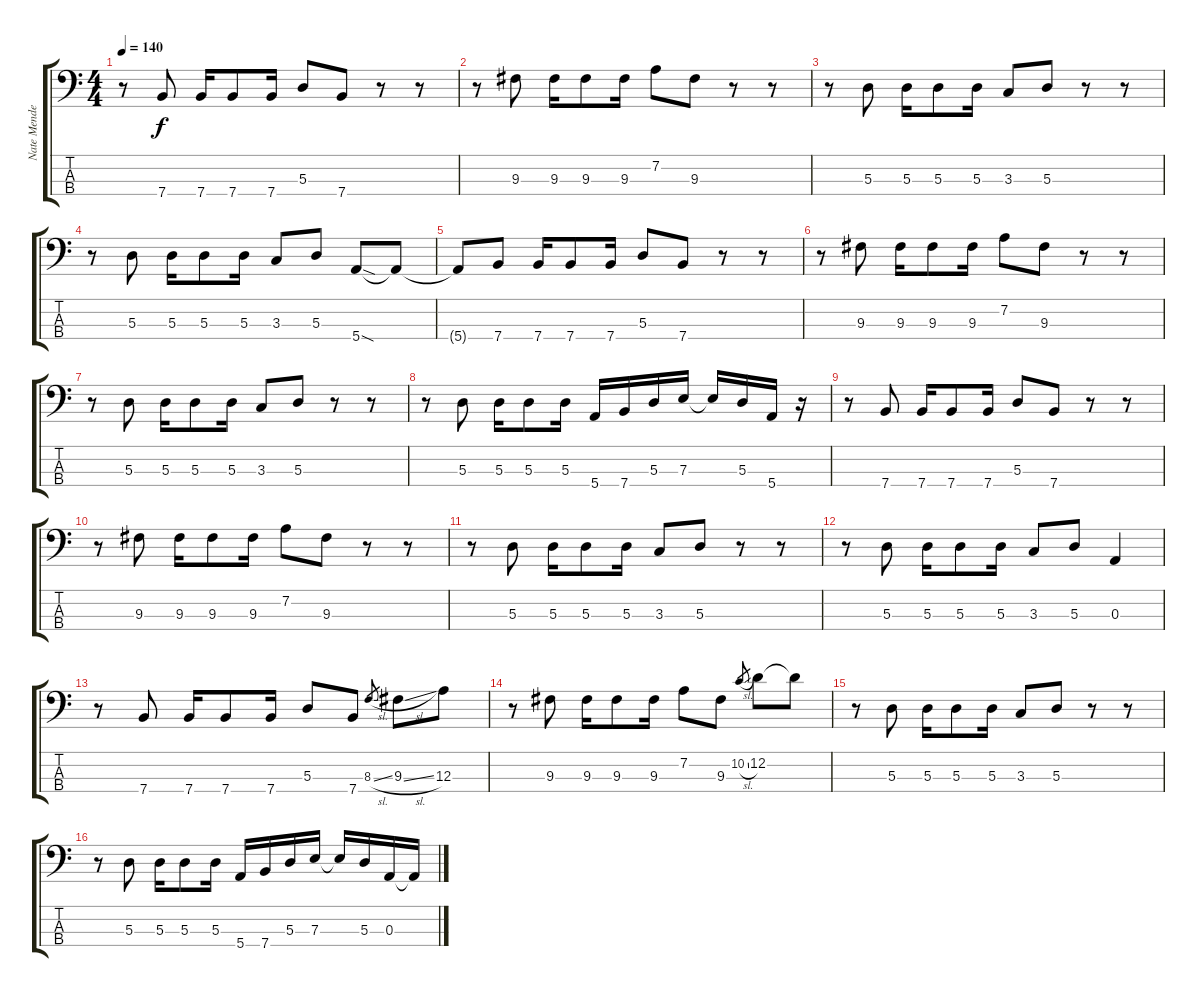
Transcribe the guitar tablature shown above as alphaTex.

\track ("Nate Mendel (Bajo)" "Nate Mende") {instrument electricbasspick}
\staff {score tabs}
\tuning (G2 D2 A1 E1) {hide}
\ts (4 4)
\tempo 140
\clef f4
\ks c
r.8{dy f} 7.4.8 7.4.16 7.4.8 7.4.16 5.3.8 7.4.8 r.8 r.8 |
r.8 9.3.8 9.3.16 9.3.8 9.3.16 7.2.8 9.3.8 r.8 r.8 |
r.8 5.3.8 5.3.16 5.3.8 5.3.16 3.3.8 5.3.8 r.8 r.8 |
r.8 5.3.8 5.3.16 5.3.8 5.3.16 3.3.8 5.3.8 5.4{sod}.8 5.4{t}.8 |
5.4{t}.8 7.4.8 7.4.16 7.4.8 7.4.16 5.3.8 7.4.8 r.8 r.8 |
r.8 9.3.8 9.3.16 9.3.8 9.3.16 7.2.8 9.3.8 r.8 r.8 |
r.8 5.3.8 5.3.16 5.3.8 5.3.16 3.3.8 5.3.8 r.8 r.8 |
r.8 5.3.8 5.3.16 5.3.8 5.3.16 5.4.16 7.4.16 5.3.16 7.3.16 7.3{t}.16 5.3.16 5.4.16 r.16 |
r.8 7.4.8 7.4.16 7.4.8 7.4.16 5.3.8 7.4.8 r.8 r.8 |
r.8 9.3.8 9.3.16 9.3.8 9.3.16 7.2.8 9.3.8 r.8 r.8 |
r.8 5.3.8 5.3.16 5.3.8 5.3.16 3.3.8 5.3.8 r.8 r.8 |
r.8 5.3.8 5.3.16 5.3.8 5.3.16 3.3.8 5.3.8 0.3.4 |
r.8 7.4.8 7.4.16 7.4.8 7.4.16 5.3.8 7.4.8 8.3{sl}.8{gr} 9.3{sl}.8 12.3.8 |
r.8 9.3.8 9.3.16 9.3.8 9.3.16 7.2.8 9.3.8 10.2{sl}.8{gr} 12.2.8 12.2{t}.8 |
r.8 5.3.8 5.3.16 5.3.8 5.3.16 3.3.8 5.3.8 r.8 r.8 |
r.8 5.3.8 5.3.16 5.3.8 5.3.16 5.4.16 7.4.16 5.3.16 7.3.16 7.3{t}.16 5.3.16 0.3.16 0.3{t}.16
